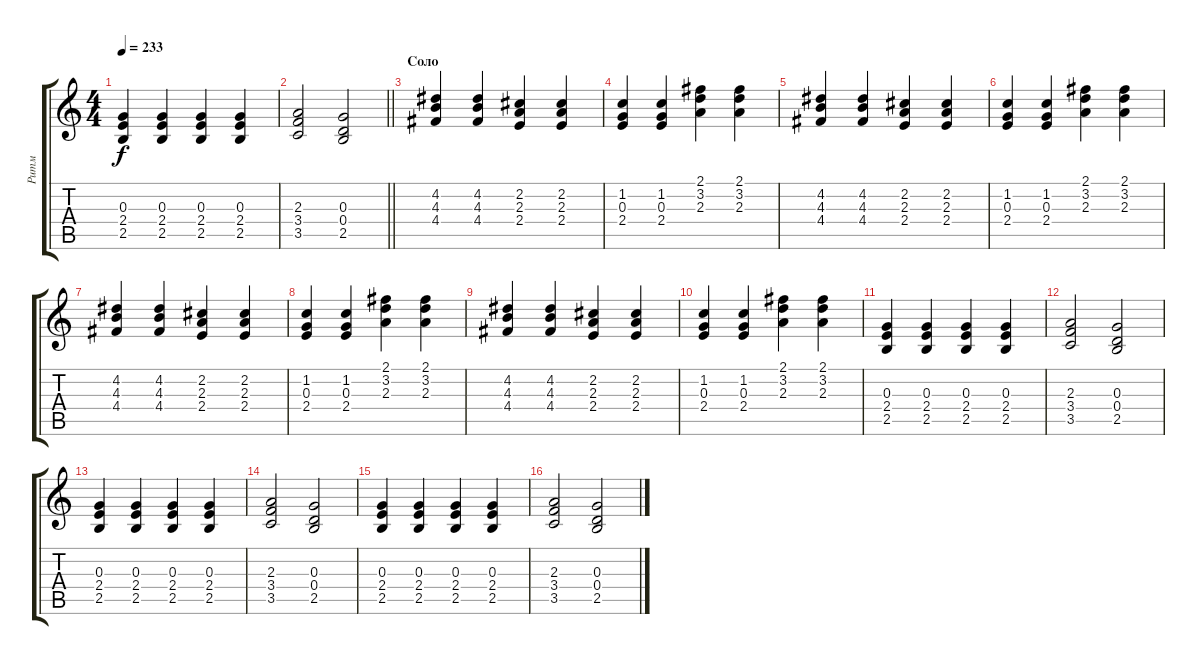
\track ("Ритм" "Ритм") {instrument distortionguitar}
\staff {score tabs}
\tuning (E4 B3 G3 D3 A2 E2) {hide}
\ts (4 4)
\tempo 233
\clef g2
\ks c
(0.3 2.4 2.5).4{dy f} (0.3 2.4 2.5).4 (0.3 2.4 2.5).4 (0.3 2.4 2.5).4 |
\barLineRight lightlight
(2.3 3.4 3.5).2 (0.3 0.4 2.5).2 |
\section ("" "Соло")
(4.2 4.3 4.4).4 (4.2 4.3 4.4).4 (2.2 2.3 2.4).4 (2.2 2.3 2.4).4 |
(1.2 0.3 2.4).4 (1.2 0.3 2.4).4 (2.1 3.2 2.3).4 (2.1 3.2 2.3).4 |
(4.2 4.3 4.4).4 (4.2 4.3 4.4).4 (2.2 2.3 2.4).4 (2.2 2.3 2.4).4 |
(1.2 0.3 2.4).4 (1.2 0.3 2.4).4 (2.1 3.2 2.3).4 (2.1 3.2 2.3).4 |
(4.2 4.3 4.4).4 (4.2 4.3 4.4).4 (2.2 2.3 2.4).4 (2.2 2.3 2.4).4 |
(1.2 0.3 2.4).4 (1.2 0.3 2.4).4 (2.1 3.2 2.3).4 (2.1 3.2 2.3).4 |
(4.2 4.3 4.4).4 (4.2 4.3 4.4).4 (2.2 2.3 2.4).4 (2.2 2.3 2.4).4 |
(1.2 0.3 2.4).4 (1.2 0.3 2.4).4 (2.1 3.2 2.3).4 (2.1 3.2 2.3).4 |
(0.3 2.4 2.5).4 (0.3 2.4 2.5).4 (0.3 2.4 2.5).4 (0.3 2.4 2.5).4 |
(2.3 3.4 3.5).2 (0.3 0.4 2.5).2 |
(0.3 2.4 2.5).4 (0.3 2.4 2.5).4 (0.3 2.4 2.5).4 (0.3 2.4 2.5).4 |
(2.3 3.4 3.5).2 (0.3 0.4 2.5).2 |
(0.3 2.4 2.5).4 (0.3 2.4 2.5).4 (0.3 2.4 2.5).4 (0.3 2.4 2.5).4 |
(2.3 3.4 3.5).2 (0.3 0.4 2.5).2
